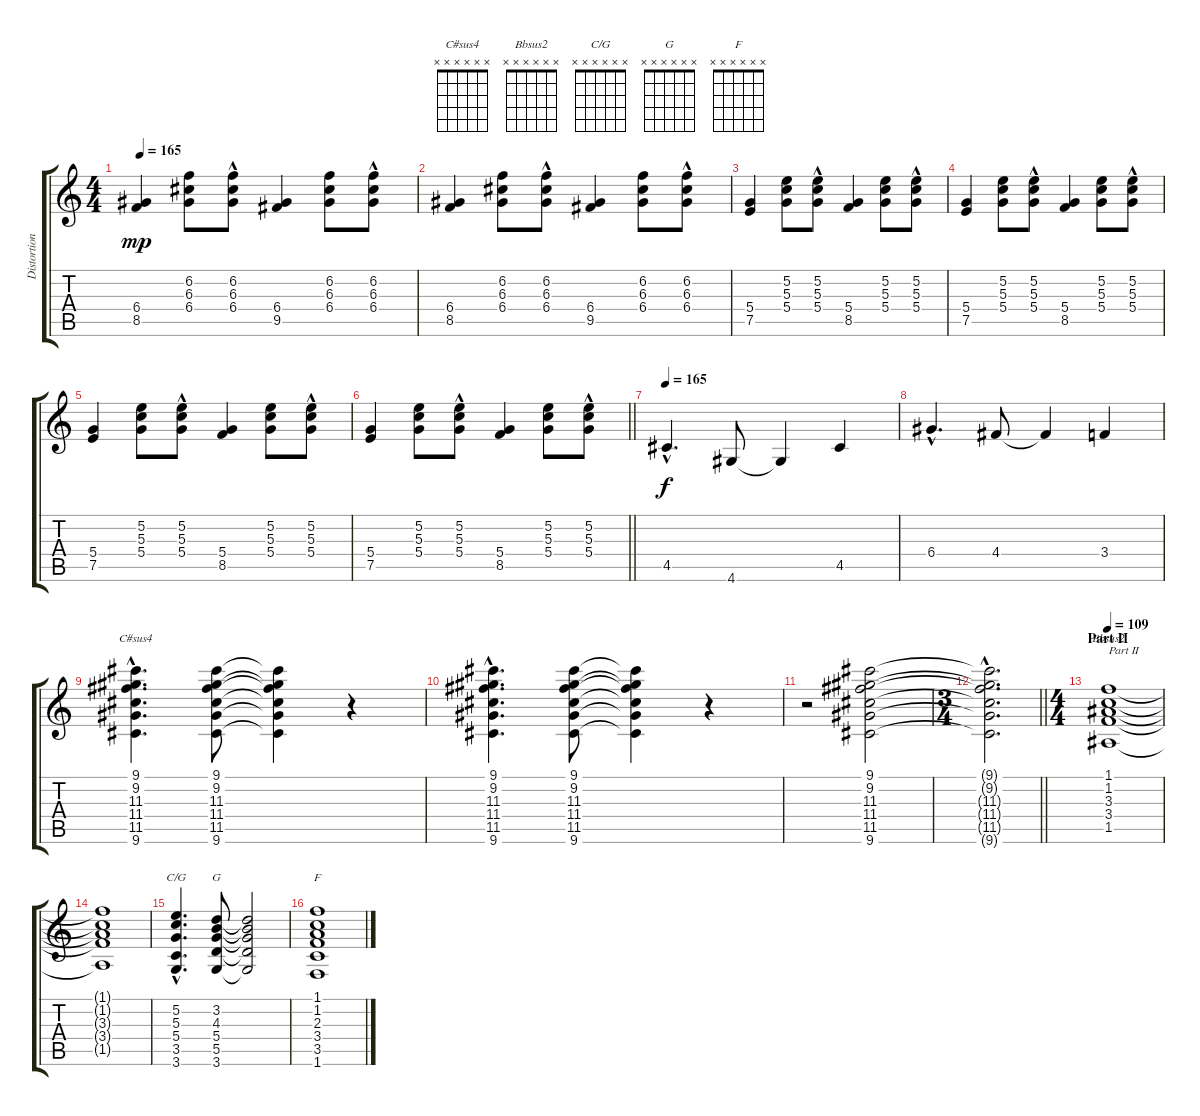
\track ("Distortion Gtr." "Distortion") {instrument distortionguitar}
\staff {score tabs}
\tuning (E4 B3 G3 D3 A2 E2) {hide}
\chord ("C#sus4" x x x x x x) {firstfret 0}
\chord ("Bbsus2" x x x x x x) {firstfret 0}
\chord ("C/G" x x x x x x) {firstfret 0}
\chord ("G" x x x x x x) {firstfret 0}
\chord ("F" x x x x x x) {firstfret 0}
\ts (4 4)
\tempo 165
\clef g2
\ks c
(6.4 8.5).4{dy mp} (6.2 6.3 6.4).8 (6.2{hac} 6.3{hac} 6.4).8 (6.4 9.5).4 (6.2 6.3 6.4).8 (6.2{hac} 6.3{hac} 6.4).8 |
(6.4 8.5).4 (6.2 6.3 6.4).8 (6.2{hac} 6.3{hac} 6.4).8 (6.4 9.5).4 (6.2 6.3 6.4).8 (6.2{hac} 6.3{hac} 6.4).8 |
(5.4 7.5).4 (5.2 5.3 5.4).8 (5.2{hac} 5.3{hac} 5.4).8 (5.4 8.5).4 (5.2 5.3 5.4).8 (5.2{hac} 5.3{hac} 5.4).8 |
(5.4 7.5).4 (5.2 5.3 5.4).8 (5.2{hac} 5.3{hac} 5.4).8 (5.4 8.5).4 (5.2 5.3 5.4).8 (5.2{hac} 5.3{hac} 5.4).8 |
(5.4 7.5).4 (5.2 5.3 5.4).8 (5.2{hac} 5.3{hac} 5.4).8 (5.4 8.5).4 (5.2 5.3 5.4).8 (5.2{hac} 5.3{hac} 5.4).8 |
\barLineRight lightlight
(5.4 7.5).4 (5.2 5.3 5.4).8 (5.2{hac} 5.3{hac} 5.4).8 (5.4 8.5).4 (5.2 5.3 5.4).8 (5.2{hac} 5.3{hac} 5.4).8 |
\tempo 165
4.5{hac}.4{d dy f} 4.6.8 4.6{t}.4 4.5.4 |
6.4{hac}.4{d} 4.4.8 4.4{t}.4 3.4.4 |
(9.1{hac} 9.2{hac} 11.3{hac} 11.4{hac} 11.5{hac} 9.6{hac}).4{d ch "C#sus4"} (9.1 9.2 11.3 11.4 11.5 9.6).8 (9.1{t} 9.2{t} 11.3{t} 11.4{t} 11.5{t} 9.6{t}).4 r.4 |
(9.1{hac} 9.2{hac} 11.3{hac} 11.4{hac} 11.5{hac} 9.6{hac}).4{d} (9.1 9.2 11.3 11.4 11.5 9.6).8 (9.1{t} 9.2{t} 11.3{t} 11.4{t} 11.5{t} 9.6{t}).4 r.4 |
r.2 (9.1 9.2 11.3 11.4 11.5 9.6).2 |
\ts (3 4)
\barLineRight lightlight
(9.1{hac t} 9.2{hac t} 11.3{hac t} 11.4{hac t} 11.5{hac t} 9.6{hac t}).2{d} |
\ts (4 4)
\section ("" "Part II")
\tempo 109
(1.1 1.2 3.3 3.4 1.5).1{ch "Bbsus2" txt "Part II"} |
(1.1{t} 1.2{t} 3.3{t} 3.4{t} 1.5{t}).1 |
(5.2{hac} 5.3{hac} 5.4{hac} 3.5{hac} 3.6{hac}).4{d ch "C/G"} (3.2 4.3 5.4 5.5 3.6).8{ch "G"} (3.2{t} 4.3{t} 5.4{t} 5.5{t} 3.6{t}).2 |
(1.1 1.2 2.3 3.4 3.5 1.6).1{ch "F"}
